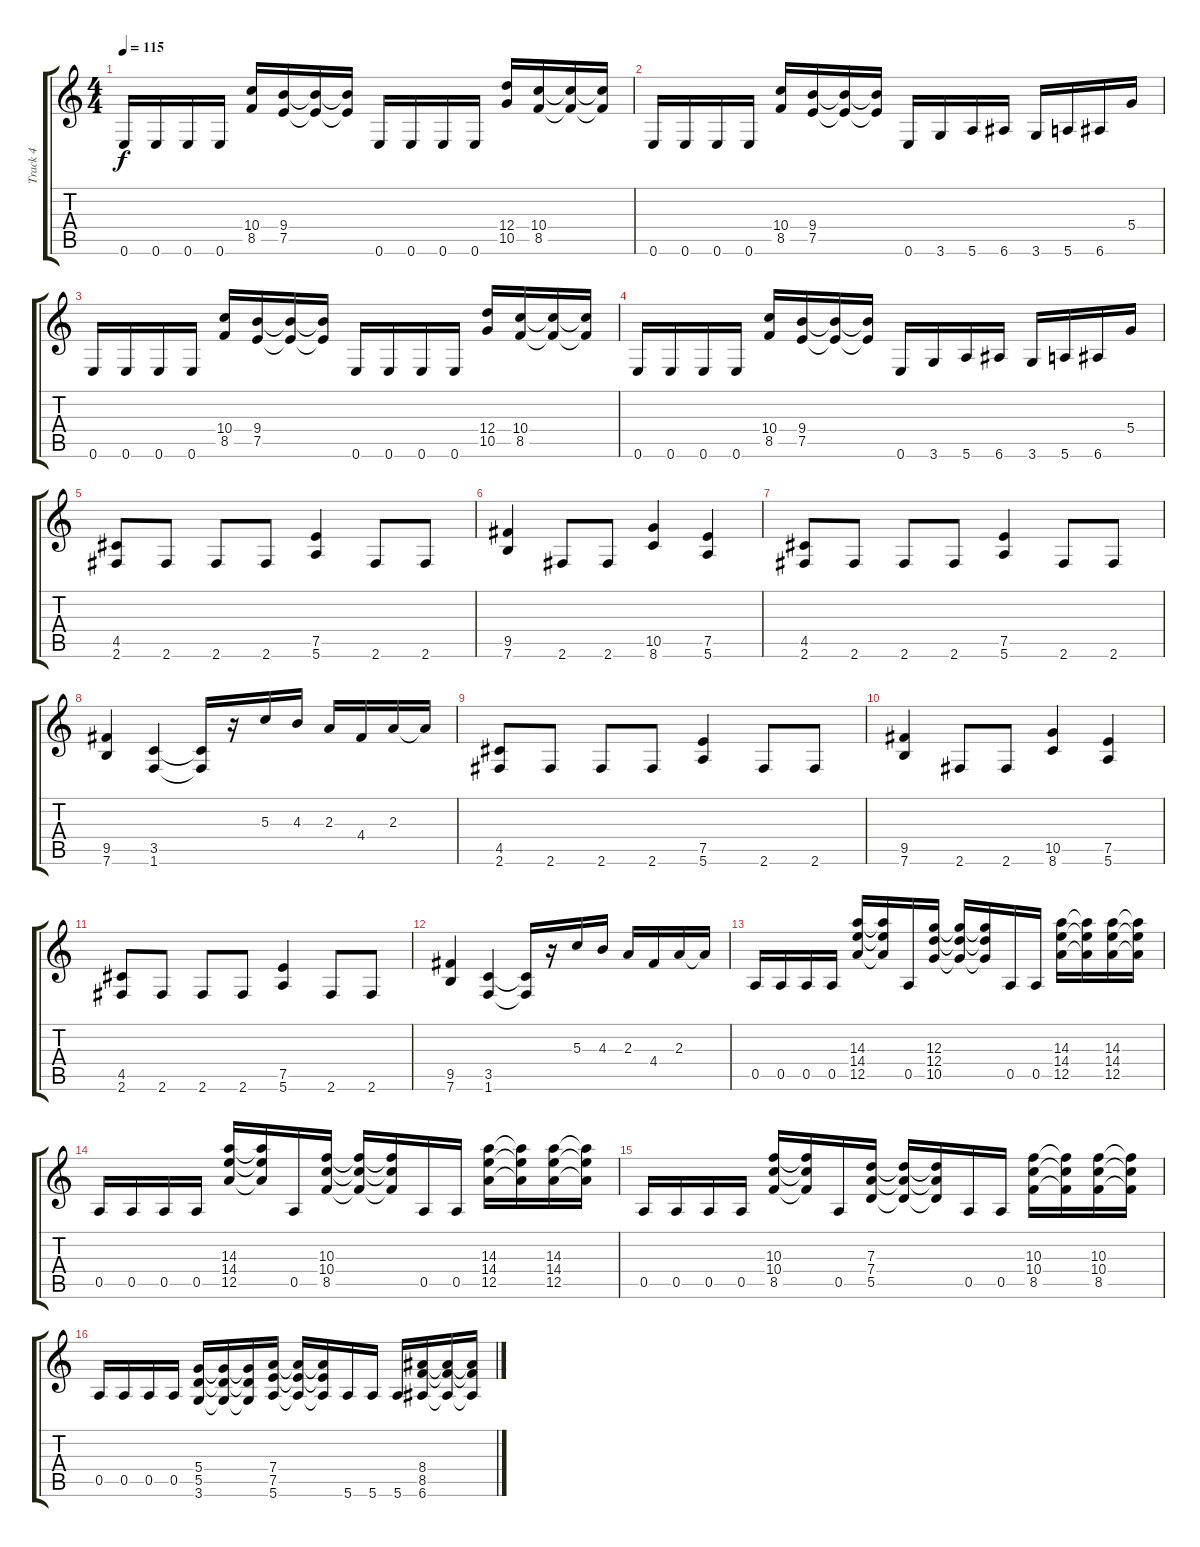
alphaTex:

\track ("Track 4" "Track 4") {instrument distortionguitar}
\staff {score tabs}
\tuning (E4 B3 G3 D3 A2 E2) {hide}
\ts (4 4)
\tempo 115
\clef g2
\ks c
0.6.16{dy f} 0.6.16 0.6.16 0.6.16 (10.4 8.5).16 (9.4 7.5).16 (9.4{t} 7.5{t}).16 (9.4{t} 7.5{t}).16 0.6.16 0.6.16 0.6.16 0.6.16 (12.4 10.5).16 (10.4 8.5).16 (10.4{t} 8.5{t}).16 (10.4{t} 8.5{t}).16 |
0.6.16 0.6.16 0.6.16 0.6.16 (10.4 8.5).16 (9.4 7.5).16 (9.4{t} 7.5{t}).16 (9.4{t} 7.5{t}).16 0.6.16 3.6.16 5.6.16 6.6.16 3.6.16 5.6.16 6.6.16 5.4.16 |
0.6.16 0.6.16 0.6.16 0.6.16 (10.4 8.5).16 (9.4 7.5).16 (9.4{t} 7.5{t}).16 (9.4{t} 7.5{t}).16 0.6.16 0.6.16 0.6.16 0.6.16 (12.4 10.5).16 (10.4 8.5).16 (10.4{t} 8.5{t}).16 (10.4{t} 8.5{t}).16 |
0.6.16 0.6.16 0.6.16 0.6.16 (10.4 8.5).16 (9.4 7.5).16 (9.4{t} 7.5{t}).16 (9.4{t} 7.5{t}).16 0.6.16 3.6.16 5.6.16 6.6.16 3.6.16 5.6.16 6.6.16 5.4.16 |
(4.5 2.6).8 2.6.8 2.6.8 2.6.8 (7.5 5.6).4 2.6.8 2.6.8 |
(9.5 7.6).4 2.6.8 2.6.8 (10.5 8.6).4 (7.5 5.6).4 |
(4.5 2.6).8 2.6.8 2.6.8 2.6.8 (7.5 5.6).4 2.6.8 2.6.8 |
(9.5 7.6).4 (3.5 1.6).4 (3.5{t} 1.6{t}).16 r.16 5.3.16 4.3.16 2.3.16 4.4.16 2.3.16 2.3{t}.16 |
(4.5 2.6).8 2.6.8 2.6.8 2.6.8 (7.5 5.6).4 2.6.8 2.6.8 |
(9.5 7.6).4 2.6.8 2.6.8 (10.5 8.6).4 (7.5 5.6).4 |
(4.5 2.6).8 2.6.8 2.6.8 2.6.8 (7.5 5.6).4 2.6.8 2.6.8 |
(9.5 7.6).4 (3.5 1.6).4 (3.5{t} 1.6{t}).16 r.16 5.3.16 4.3.16 2.3.16 4.4.16 2.3.16 2.3{t}.16 |
0.5.16 0.5.16 0.5.16 0.5.16 (14.3 14.4 12.5).16 (14.3{t} 14.4{t} 12.5{t}).16 0.5.16 (12.3 12.4 10.5).16 (12.3{t} 12.4{t} 10.5{t}).16 (12.3{t} 12.4{t} 10.5{t}).16 0.5.16 0.5.16 (14.3 14.4 12.5).16 (14.3{t} 14.4{t} 12.5{t}).16 (14.3 14.4 12.5).16 (14.3{t} 14.4{t} 12.5{t}).16 |
0.5.16 0.5.16 0.5.16 0.5.16 (14.3 14.4 12.5).16 (14.3{t} 14.4{t} 12.5{t}).16 0.5.16 (10.3 10.4 8.5).16 (10.3{t} 10.4{t} 8.5{t}).16 (10.3{t} 10.4{t} 8.5{t}).16 0.5.16 0.5.16 (14.3 14.4 12.5).16 (14.3{t} 14.4{t} 12.5{t}).16 (14.3 14.4 12.5).16 (14.3{t} 14.4{t} 12.5{t}).16 |
0.5.16 0.5.16 0.5.16 0.5.16 (10.3 10.4 8.5).16 (10.3{t} 10.4{t} 8.5{t}).16 0.5.16 (7.3 7.4 5.5).16 (7.3{t} 7.4{t} 5.5{t}).16 (7.3{t} 7.4{t} 5.5{t}).16 0.5.16 0.5.16 (10.3 10.4 8.5).16 (10.3{t} 10.4{t} 8.5{t}).16 (10.3 10.4 8.5).16 (10.3{t} 10.4{t} 8.5{t}).16 |
0.5.16 0.5.16 0.5.16 0.5.16 (5.4 5.5 3.6).16 (5.4{t} 5.5{t} 3.6{t}).16 (5.4{t} 5.5{t} 3.6{t}).16 (7.4 7.5 5.6).16 (7.4{t} 7.5{t} 5.6{t}).16 (7.4{t} 7.5{t} 5.6{t}).16 5.6.16 5.6.16 5.6.16 (8.4 8.5 6.6).16 (8.4{t} 8.5{t} 6.6{t}).16 (8.4{t} 8.5{t} 6.6{t}).16
